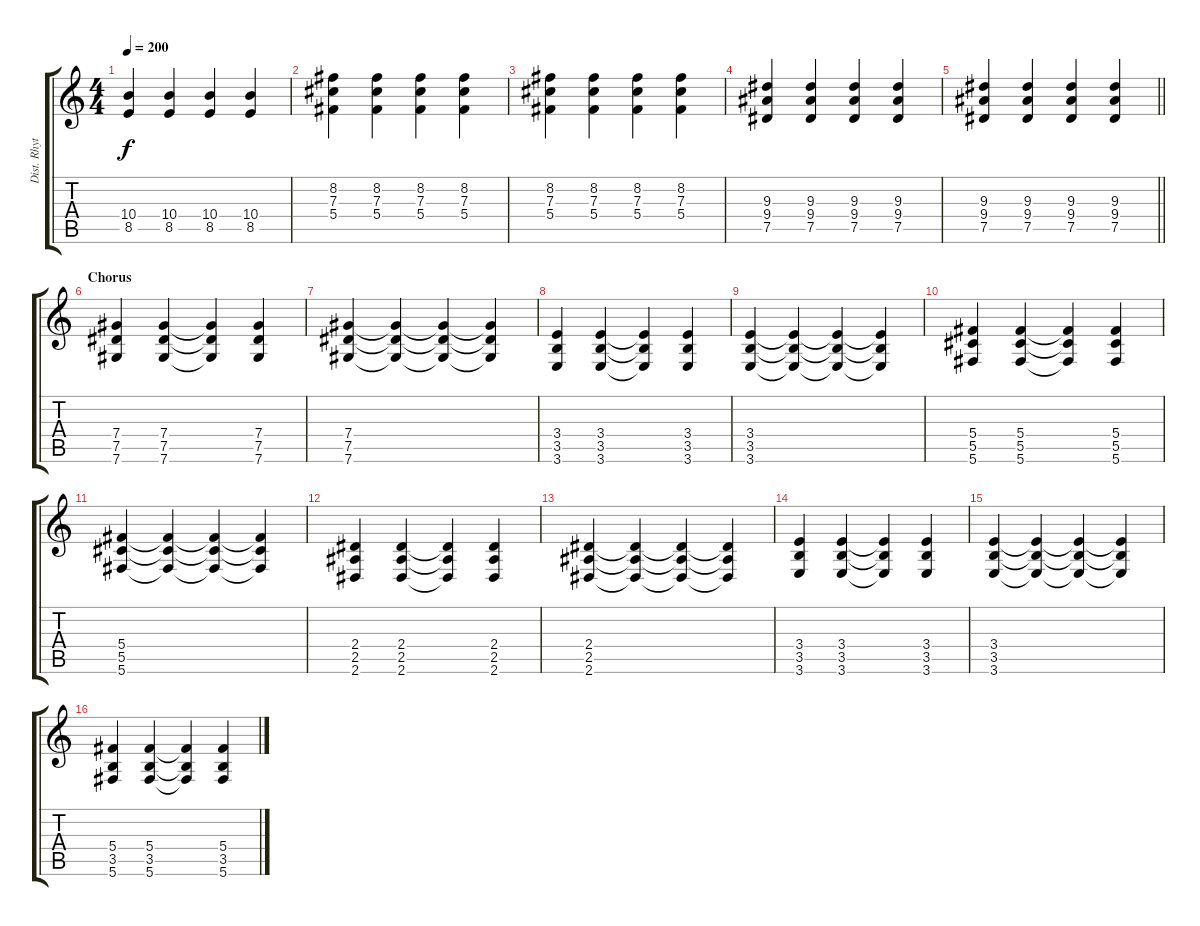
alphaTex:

\track ("Dist. Rhytm Guitar [R]" "Dist. Rhyt") {instrument distortionguitar}
\staff {score tabs}
\tuning (Eb4 Bb3 Gb3 Db3 Ab2 Db2) {hide}
\ts (4 4)
\tempo 200
\clef g2
\ks c
(10.4 8.5).4{dy f} (10.4 8.5).4 (10.4 8.5).4 (10.4 8.5).4 |
(8.2 7.3 5.4).4 (8.2 7.3 5.4).4 (8.2 7.3 5.4).4 (8.2 7.3 5.4).4 |
(8.2 7.3 5.4).4 (8.2 7.3 5.4).4 (8.2 7.3 5.4).4 (8.2 7.3 5.4).4 |
(9.3 9.4 7.5).4 (9.3 9.4 7.5).4 (9.3 9.4 7.5).4 (9.3 9.4 7.5).4 |
\barLineRight lightlight
(9.3 9.4 7.5).4 (9.3 9.4 7.5).4 (9.3 9.4 7.5).4 (9.3 9.4 7.5).4 |
\section ("" "Chorus")
(7.4 7.5 7.6).4 (7.4 7.5 7.6).4 (7.4{t} 7.5{t} 7.6{t}).4 (7.4 7.5 7.6).4 |
(7.4 7.5 7.6).4 (7.4{t} 7.5{t} 7.6{t}).4 (7.4{t} 7.5{t} 7.6{t}).4 (7.4{t} 7.5{t} 7.6{t}).4 |
(3.4 3.5 3.6).4 (3.4 3.5 3.6).4 (3.4{t} 3.5{t} 3.6{t}).4 (3.4 3.5 3.6).4 |
(3.4 3.5 3.6).4 (3.4{t} 3.5{t} 3.6{t}).4 (3.4{t} 3.5{t} 3.6{t}).4 (3.4{t} 3.5{t} 3.6{t}).4 |
(5.4 5.5 5.6).4 (5.4 5.5 5.6).4 (5.4{t} 5.5{t} 5.6{t}).4 (5.4 5.5 5.6).4 |
(5.4 5.5 5.6).4 (5.4{t} 5.5{t} 5.6{t}).4 (5.4{t} 5.5{t} 5.6{t}).4 (5.4{t} 5.5{t} 5.6{t}).4 |
(2.4 2.5 2.6).4 (2.4 2.5 2.6).4 (2.4{t} 2.5{t} 2.6{t}).4 (2.4 2.5 2.6).4 |
(2.4 2.5 2.6).4 (2.4{t} 2.5{t} 2.6{t}).4 (2.4{t} 2.5{t} 2.6{t}).4 (2.4{t} 2.5{t} 2.6{t}).4 |
(3.4 3.5 3.6).4 (3.4 3.5 3.6).4 (3.4{t} 3.5{t} 3.6{t}).4 (3.4 3.5 3.6).4 |
(3.4 3.5 3.6).4 (3.4{t} 3.5{t} 3.6{t}).4 (3.4{t} 3.5{t} 3.6{t}).4 (3.4{t} 3.5{t} 3.6{t}).4 |
(5.4 3.5 5.6).4 (5.4 3.5 5.6).4 (5.4{t} 3.5{t} 5.6{t}).4 (5.4 3.5 5.6).4
